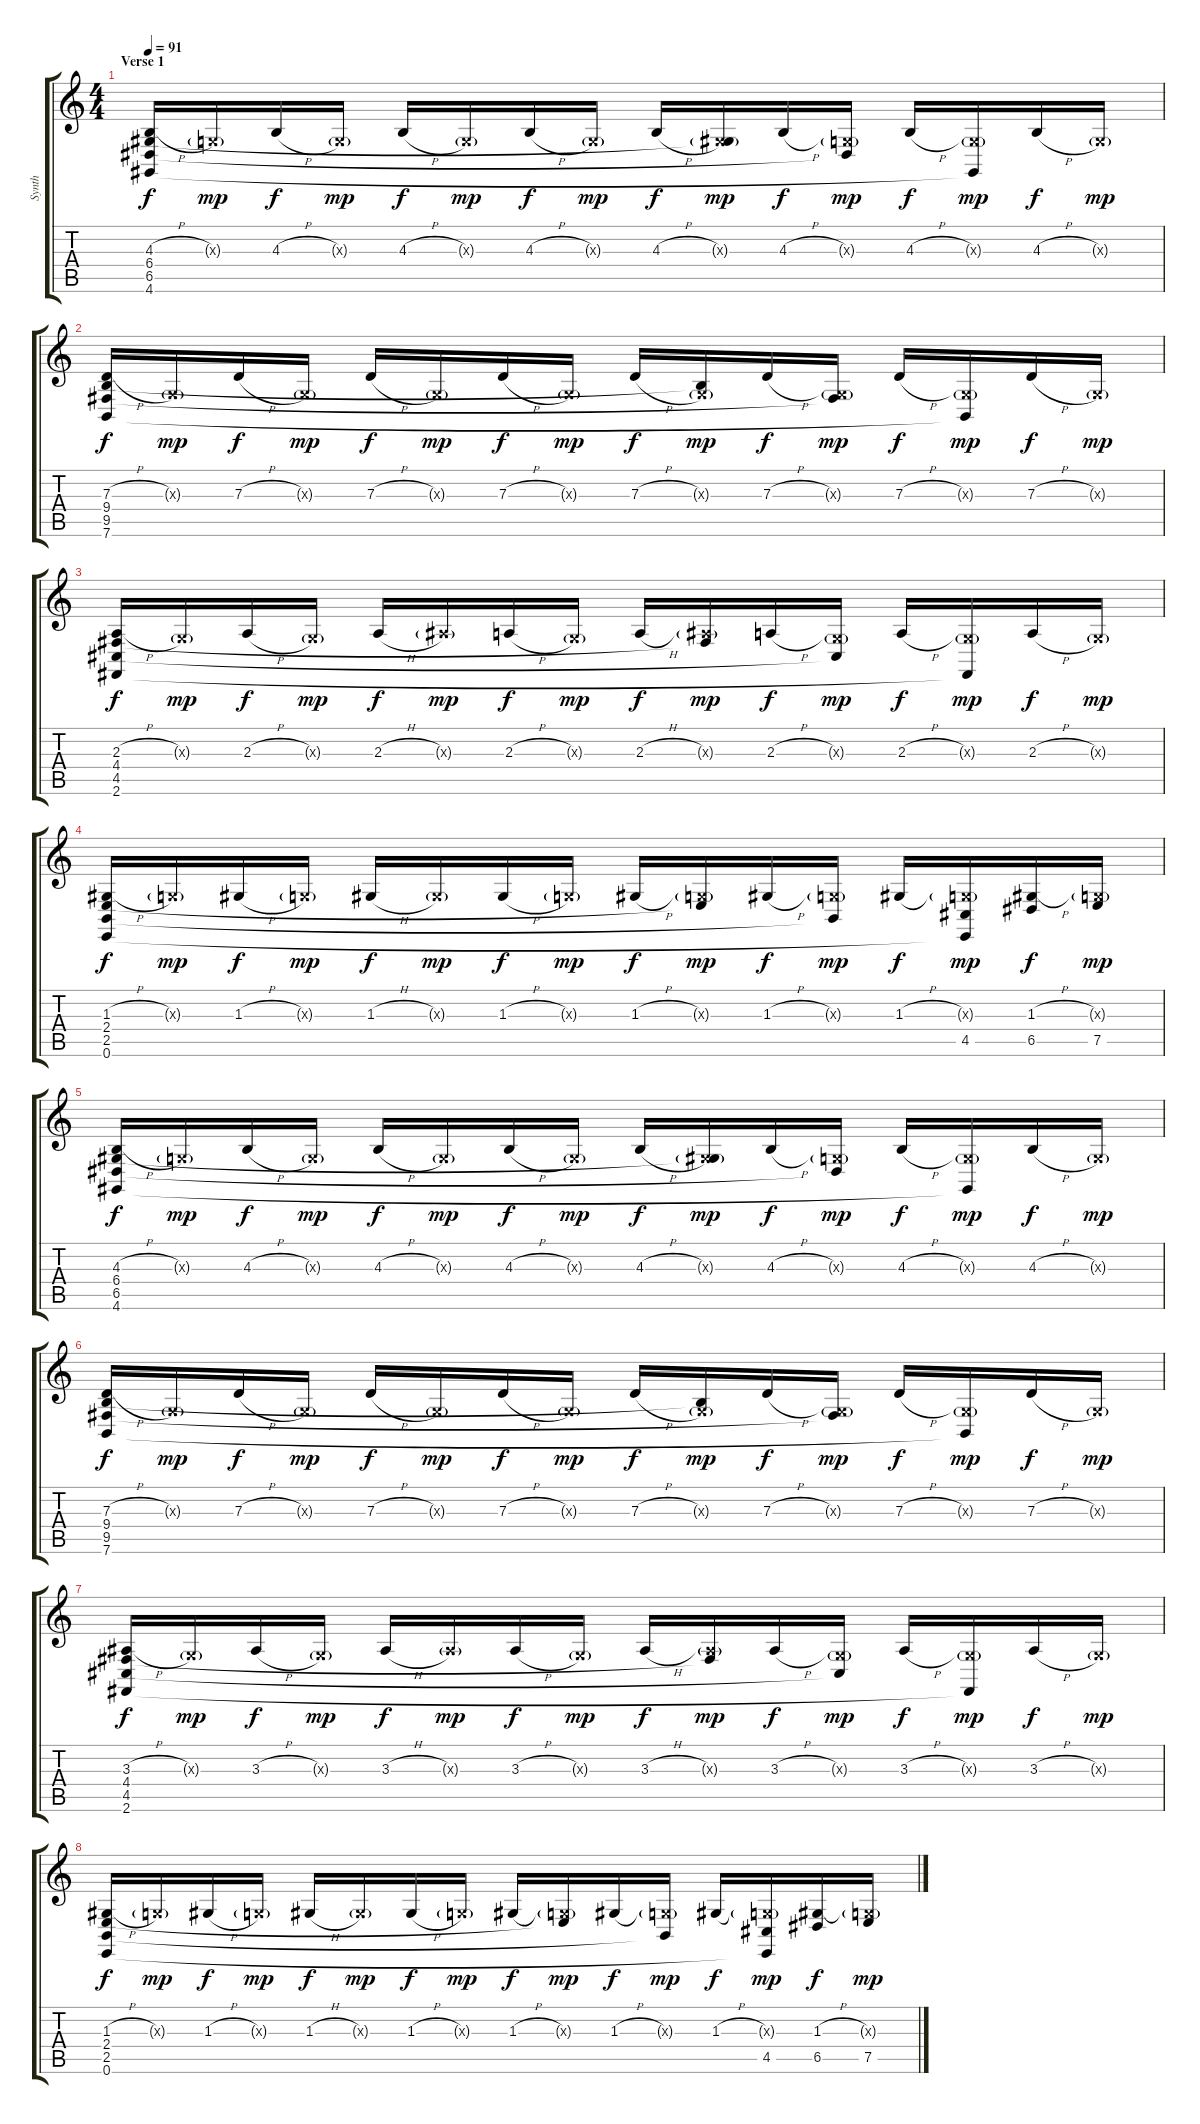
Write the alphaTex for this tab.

\track ("Synth" "Synth") {instrument stringensemble2}
\staff {score tabs}
\tuning (E4 B3 G3 D3 A2 E2) {hide}
\ts (4 4)
\section ("" "Verse 1")
\tempo 91
\clef g2
\ks c
(4.3{h} 6.4 6.5 4.6).16{dy f} 0.3{g x}.16{dy mp} 4.3{h}.16{dy f} 0.3{g x}.16{dy mp} 4.3{h}.16{dy f} 0.3{g x}.16{dy mp} 4.3{h}.16{dy f} 0.3{g x}.16{dy mp} 4.3{h}.16{dy f} (0.3{g x} 6.4{t}).16{dy mp} 4.3{h}.16{dy f} (0.3{g x} 6.5{t}).16{dy mp} 4.3{h}.16{dy f} (0.3{g x} 4.6{t}).16{dy mp} 4.3{h}.16{dy f} 0.3{g x}.16{dy mp} |
(7.3{h} 9.4 9.5 7.6).16{dy f} 0.3{g x}.16{dy mp} 7.3{h}.16{dy f} 0.3{g x}.16{dy mp} 7.3{h}.16{dy f} 0.3{g x}.16{dy mp} 7.3{h}.16{dy f} 0.3{g x}.16{dy mp} 7.3{h}.16{dy f} (0.3{g x} 9.4{t}).16{dy mp} 7.3{h}.16{dy f} (0.3{g x} 9.5{t}).16{dy mp} 7.3{h}.16{dy f} (0.3{g x} 7.6{t}).16{dy mp} 7.3{h}.16{dy f} 0.3{g x}.16{dy mp} |
(2.3{h} 4.4 4.5 2.6).16{dy f} 0.3{g x}.16{dy mp} 2.3{h}.16{dy f} 0.3{g x}.16{dy mp} 2.3{h}.16{dy f} 3.3{g x}.16{dy mp} 2.3{h}.16{dy f} 0.3{g x}.16{dy mp} 2.3{h}.16{dy f} (3.3{g x} 4.4{t}).16{dy mp} 2.3{h}.16{dy f} (0.3{g x} 4.5{t}).16{dy mp} 2.3{h}.16{dy f} (0.3{g x} 2.6{t}).16{dy mp} 2.3{h}.16{dy f} 0.3{g x}.16{dy mp} |
(1.3{h} 2.4 2.5 0.6).16{dy f} 0.3{g x}.16{dy mp} 1.3{h}.16{dy f} 0.3{g x}.16{dy mp} 1.3{h}.16{dy f} 1.3{g x}.16{dy mp} 1.3{h}.16{dy f} 0.3{g x}.16{dy mp} 1.3{h}.16{dy f} (0.3{g x} 2.4{t}).16{dy mp} 1.3{h}.16{dy f} (0.3{g x} 2.5{t}).16{dy mp} 1.3{h}.16{dy f} (0.3{g x} 4.5 0.6{t}).16{dy mp} (1.3{h} 6.5).16{dy f} (0.3{g x} 7.5).16{dy mp} |
(4.3{h} 6.4 6.5 4.6).16{dy f} 0.3{g x}.16{dy mp} 4.3{h}.16{dy f} 0.3{g x}.16{dy mp} 4.3{h}.16{dy f} 0.3{g x}.16{dy mp} 4.3{h}.16{dy f} 0.3{g x}.16{dy mp} 4.3{h}.16{dy f} (0.3{g x} 6.4{t}).16{dy mp} 4.3{h}.16{dy f} (0.3{g x} 6.5{t}).16{dy mp} 4.3{h}.16{dy f} (0.3{g x} 4.6{t}).16{dy mp} 4.3{h}.16{dy f} 0.3{g x}.16{dy mp} |
(7.3{h} 9.4 9.5 7.6).16{dy f} 0.3{g x}.16{dy mp} 7.3{h}.16{dy f} 0.3{g x}.16{dy mp} 7.3{h}.16{dy f} 0.3{g x}.16{dy mp} 7.3{h}.16{dy f} 0.3{g x}.16{dy mp} 7.3{h}.16{dy f} (0.3{g x} 9.4{t}).16{dy mp} 7.3{h}.16{dy f} (0.3{g x} 9.5{t}).16{dy mp} 7.3{h}.16{dy f} (0.3{g x} 7.6{t}).16{dy mp} 7.3{h}.16{dy f} 0.3{g x}.16{dy mp} |
(3.3{h} 4.4 4.5 2.6).16{dy f} 0.3{g x}.16{dy mp} 3.3{h}.16{dy f} 0.3{g x}.16{dy mp} 3.3{h}.16{dy f} 3.3{g x}.16{dy mp} 3.3{h}.16{dy f} 0.3{g x}.16{dy mp} 3.3{h}.16{dy f} (3.3{g x} 4.4{t}).16{dy mp} 3.3{h}.16{dy f} (0.3{g x} 4.5{t}).16{dy mp} 3.3{h}.16{dy f} (0.3{g x} 2.6{t}).16{dy mp} 3.3{h}.16{dy f} 0.3{g x}.16{dy mp} |
(1.3{h} 2.4 2.5 0.6).16{dy f} 0.3{g x}.16{dy mp} 1.3{h}.16{dy f} 0.3{g x}.16{dy mp} 1.3{h}.16{dy f} 1.3{g x}.16{dy mp} 1.3{h}.16{dy f} 0.3{g x}.16{dy mp} 1.3{h}.16{dy f} (0.3{g x} 2.4{t}).16{dy mp} 1.3{h}.16{dy f} (0.3{g x} 2.5{t}).16{dy mp} 1.3{h}.16{dy f} (0.3{g x} 4.5 0.6{t}).16{dy mp} (1.3{h} 6.5).16{dy f} (0.3{g x} 7.5).16{dy mp}
